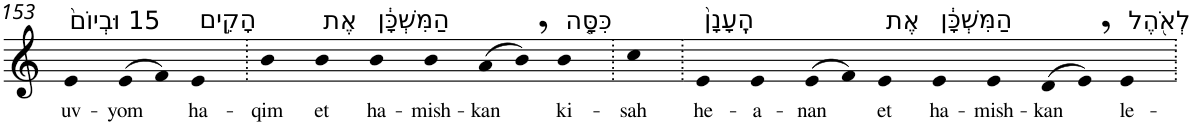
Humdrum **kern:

**kern	**text
*part1	*part1
*staff1	*staff1
*I"Piano	*
*I'Pno	*
!!LO:PB:g=z
*clefG2	*
*k[]	*
=153	=153
!LO:TX:a:t=15 וּבְיוֹם֙	!
!	!LO:LY:b
4e	uv-
!	!LO:LY:b
(>8e	-yom
8f)	.
!LO:TX:a:t=הָקִ֣ים	!
!	!LO:LY:b
4e	ha-
=154.	=154.
!	!LO:LY:b
4b	-qim
!LO:TX:a:t=אֶת	!
!	!LO:LY:b
4b	et
!LO:TX:a:t=הַמִּשְׁכָּ֔ן	!
!	!LO:LY:b
4b	ha-
!	!LO:LY:b
4b	-mish-
!	!LO:LY:b
(>8a	-kan
8b,)	.
!LO:TX:a:t=כִּסָּ֤ה	!
!	!LO:LY:b
4b	ki-
=155.	=155.
!	!LO:LY:b
4cc	-sah
=156.	=156.
!LO:TX:a:t=הֶֽעָנָן֙	!
!	!LO:LY:b
4e	he-
!	!LO:LY:b
4e	-a-
!	!LO:LY:b
(>8e	-nan
8f)	.
!LO:TX:a:t=אֶת	!
!	!LO:LY:b
4e	et
!LO:TX:a:t=הַמִּשְׁכָּ֔ן	!
!	!LO:LY:b
4e	ha-
!	!LO:LY:b
4e	-mish-
!	!LO:LY:b
(>8d	-kan
8e,)	.
!LO:TX:a:t=לְאֹ֖הֶל	!
!	!LO:LY:b
4e	le-
=.	=.
*-	*-
